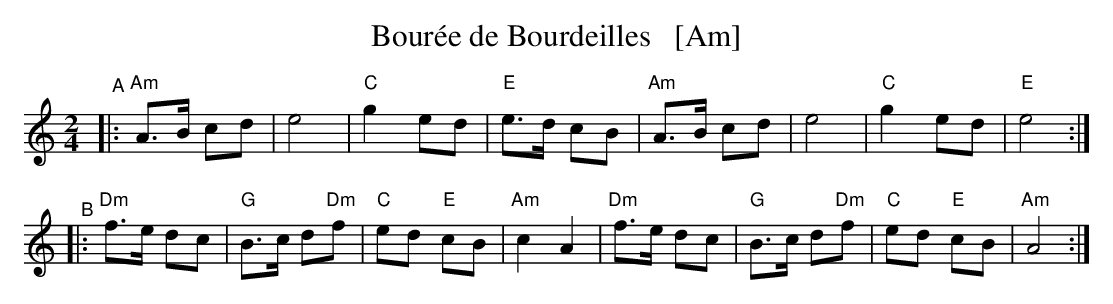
X:1
T: Bour\'ee de Bourdeilles   [Am]
M: 2/4
L: 1/8
K: Am
"^A"|:\
"Am"A>B cd | e4 | "C"g2 ed | "E"e>d cB |\
"Am"A>B cd | e4 | "C"g2 ed | "E"e4 :|
"^B"|:\
"Dm"f>e dc | "G"B>c d"Dm"f | "C"ed "E"cB | "Am"c2 A2 |\
"Dm"f>e dc | "G"B>c d"Dm"f | "C"ed "E"cB | "Am"A4 :|
